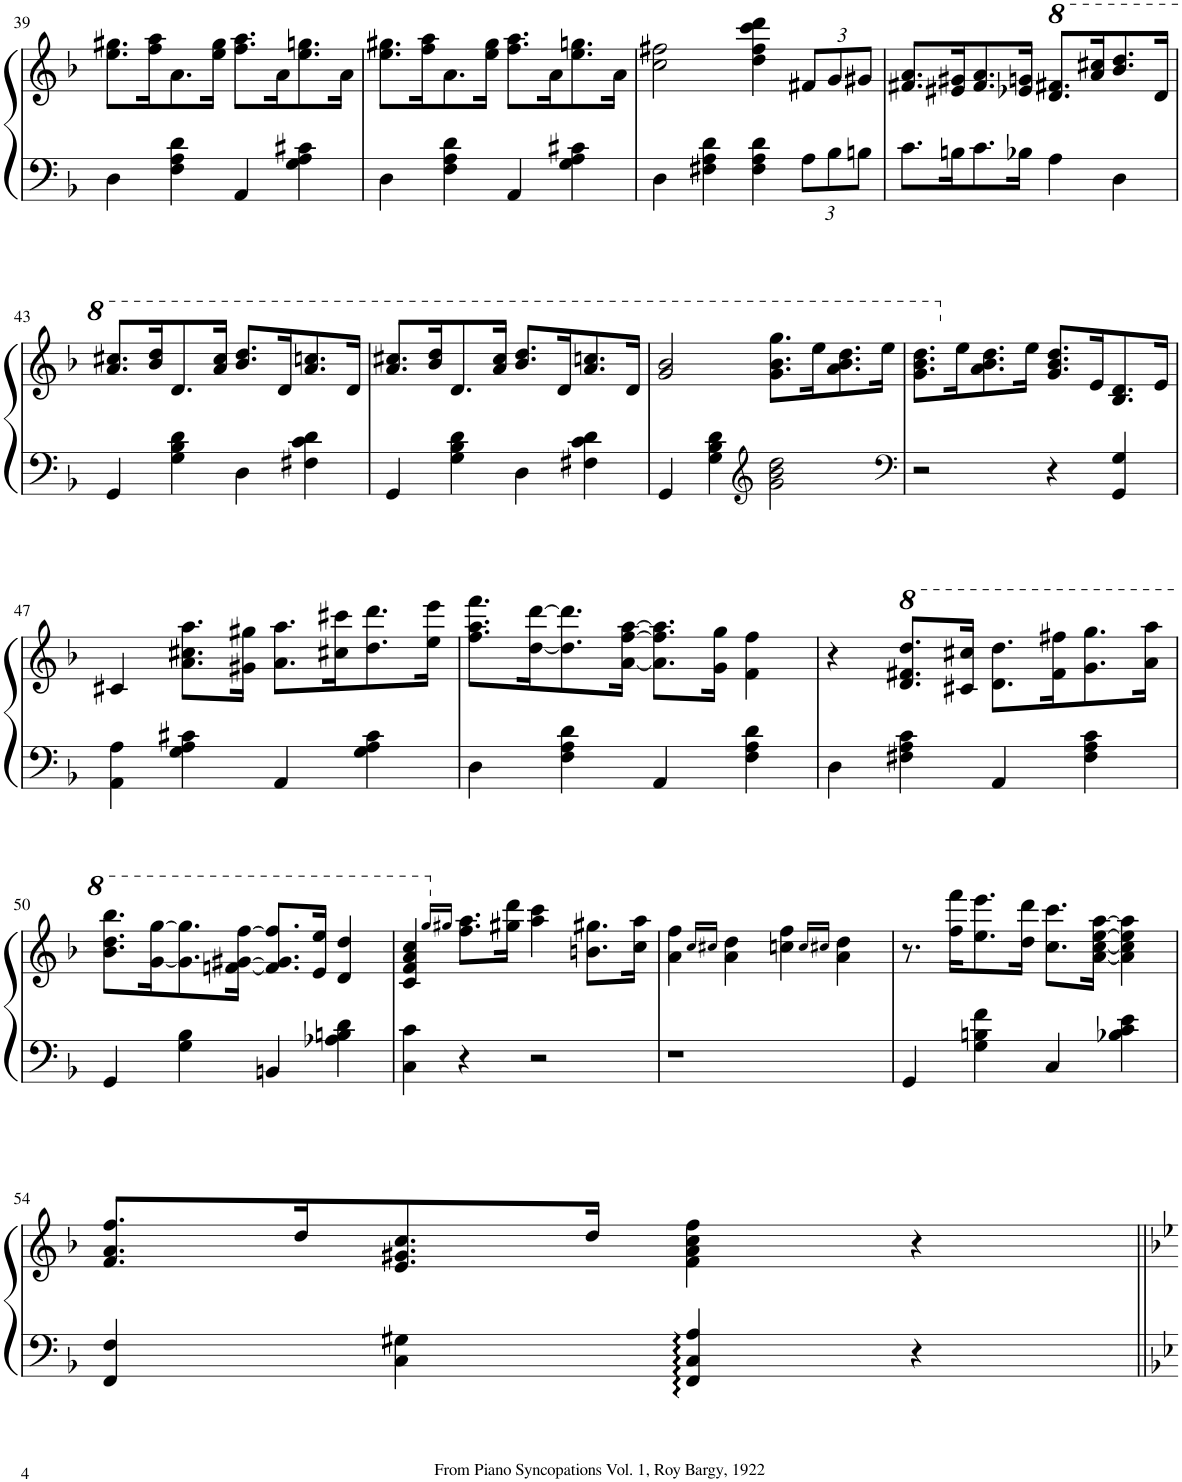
**kern	**kern
*part1	*part1
*staff2	*staff1
*I"Piano	*
*I'Pno.	*
!!LO:PB:g=z
*clefG2	*clefG2
*k[b-]	*k[b-]
*M4/4	*M4/4
*met(c)	*met(c)
=39	=39
4D\	8.ee\ 8.gg#X\L
.	16ff\ 16aa\K
4F\ 4A\ 4d\	8.a\
.	16ee\ 16gg#\Jk
4AA/	8.ff\ 8.aa\L
.	16a\K
4G\ 4A\ 4c#X\	8.ee\ 8.ggn\
.	16a\Jk
=40	=40
4D\	8.ee\ 8.gg#X\L
.	16ff\ 16aa\K
4F\ 4A\ 4d\	8.a\
.	16ee\ 16gg#\Jk
4AA/	8.ff\ 8.aa\L
.	16a\K
4G\ 4A\ 4c#X\	8.ee\ 8.ggn\
.	16a\Jk
=41	=41
4D\	2cc\ 2ff#X\
4F#X\ 4A\ 4d\	.
4F#\ 4A\ 4d\	4dd\ 4ff#\ 4ccc\ 4ddd\
*Xbrackettup	*Xbrackettup
12A\L	12f#X/L
12B-\	12g/
12Bn\J	12g#X/J
=42	=42
8.c\L	8.f#X/ 8.a/L
16Bn\K	16e#X/ 16g#X/K
8.c\	8.f#/ 8.a/
16B-X\Jk	16e-X/ 16gn/Jk
*	*8va
4A\	8.dd/ 8.ff#X/L
.	16aa/ 16ccc#X/K
4D\	8.bb-/ 8.ddd/
.	16dd/Jk
!!LO:LB:g=z
=43	=43
4GG/	8.aa/ 8.ccc#X/L
.	16bb-/ 16ddd/K
4G\ 4B-\ 4d\	8.dd/
.	16aa/ 16ccc#/Jk
4D\	8.bb-/ 8.ddd/L
.	16dd/K
4F#X\ 4c\ 4d\	8.aa/ 8.cccn/
.	16dd/Jk
=44	=44
4GG/	8.aa/ 8.ccc#X/L
.	16bb-/ 16ddd/K
4G\ 4B-\ 4d\	8.dd/
.	16aa/ 16ccc#/Jk
4D\	8.bb-/ 8.ddd/L
.	16dd/K
4F#X\ 4c\ 4d\	8.aa/ 8.cccn/
.	16dd/Jk
=45	=45
4GG/	2gg/ 2bb-/
4G\ 4B-\ 4d\	.
*clefG2	*
2g\ 2b-\ 2dd\	8.gg\ 8.bb-\ 8.ggg\L
.	16eee\K
.	8.aa\ 8.bb-\ 8.ddd\
.	16eee\Jk
=46	=46
*clefF4	*
2r	8.gg\ 8.bb-\ 8.ddd\L
*	*X8va
.	16ee\K
.	8.a\ 8.b-\ 8.dd\
.	16ee\Jk
4r	8.g/ 8.b-/ 8.dd/L
.	16e/K
4GG/ 4G/	8.B-/ 8.d/
.	16e/Jk
!!LO:LB:g=z
=47	=47
4AA\ 4A\	4c#X/
4G\ 4A\ 4c#X\	8.a\ 8.cc#X\ 8.aa\L
.	16g#X\ 16gg#X\Jk
4AA/	8.a\ 8.aa\L
.	16cc#X\ 16ccc#X\K
4G\ 4A\ 4c#\	8.dd\ 8.ddd\
.	16ee\ 16eee\Jk
=48	=48
4D\	8.ff\ 8.aa\ 8.fff\L
.	[16dd\ [16ddd\K
4F\ 4A\ 4d\	8.dd\] 8.ddd\]
.	[16a\ [16ff\ [16aa\Jk
4AA/	8.a\] 8.ff\] 8.aa\]L
.	16g\ 16gg\Jk
4F\ 4A\ 4d\	4f\ 4ff\
=49	=49
4D\	4r
*	*8va
4F#X\ 4A\ 4c\	8.dd/ 8.ff#X/ 8.ddd/L
.	16cc#X/ 16ccc#X/Jk
4AA/	8.dd\ 8.ddd\L
.	16ff#\ 16fff#X\K
4F#\ 4A\ 4c\	8.gg\ 8.ggg\
.	16aa\ 16aaa\Jk
!!LO:LB:g=z
=50	=50
4GG/	8.bb-\ 8.ddd\ 8.bbb-\L
.	[16gg\ [16ggg\K
4G\ 4B-\	8.gg\] 8.ggg\]
.	[16ffn\ [16gg#X\ [16fff\Jk
4BBn/	8.ff/] 8.gg#/] 8.fff/]L
.	16ee/ 16eee/Jk
4A-X\ 4Bn\ 4d\	4dd/ 4ddd/
=51	=51
4C\ 4c\	4cc/ 4ff/ 4aa/ 4ccc/
*	*X8va
.	16qgg/LL
.	16qgg#X/JJ
4r	8.ff\ 8.aa\L
.	16gg#X\ 16ddd\Jk
2r	4aa\ 4ccc\
.	8.bn\ 8.gg#X\L
.	16cc\ 16aa\Jk
=52	=52
1r	4a\ 4ff\
.	16qcc/LL
.	16qcc#X/JJ
.	4a\ 4dd\
.	4ccn\ 4ff\
.	16qcc/LL
.	16qcc#X/JJ
.	4a\ 4dd\
=53	=53
4GG/	8.r
.	16ff\ 16fff\KL
4G\ 4Bn\ 4f\	8.ee\ 8.eee\
.	16dd\ 16ddd\Jk
4C/	8.cc\ 8.ccc\L
.	[16a\ [16cc\ [16ee\ [16aa\Jk
4B-X\ 4c\ 4e\	4a\] 4cc\] 4ee\] 4aa\]
!!LO:LB:g=z
=54	=54
4FF/ 4F/	8.f/ 8.a/ 8.ff/L
.	16dd/K
4C\ 4G#X\	8.e/ 8.g#X/ 8.cc/
.	16dd/Jk
4FF/ 4C/ 4A/	4f\ 4a\ 4cc\ 4ff\
4r	4r
=||	=||
*-	*-
